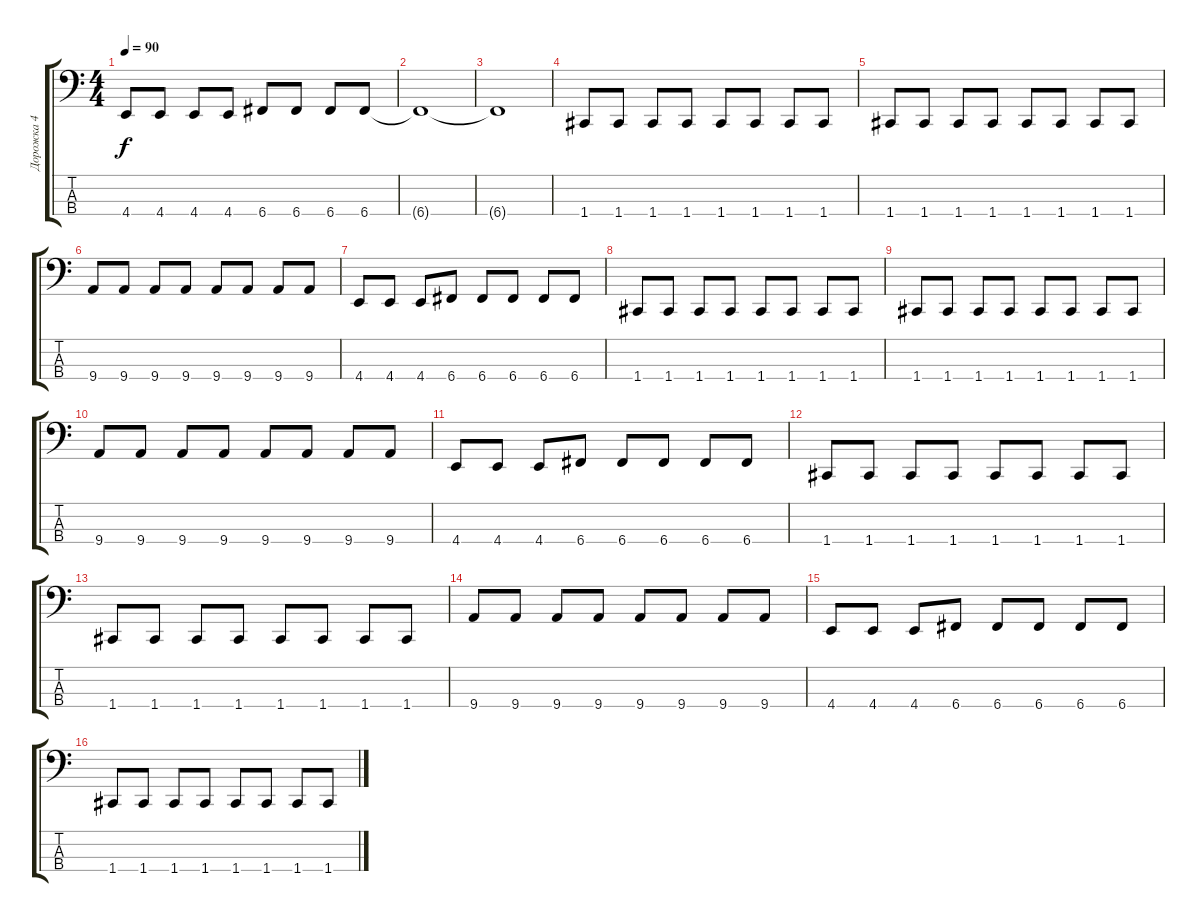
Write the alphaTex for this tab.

\track ("Дорожка 4" "Дорожка 4") {instrument electricbasspick}
\staff {score tabs}
\tuning (F2 C2 G1 C1) {hide}
\ts (4 4)
\tempo 90
\clef f4
\ks c
4.4.8{dy f} 4.4.8 4.4.8 4.4.8 6.4.8 6.4.8 6.4.8 6.4.8 |
6.4{t}.1 |
6.4{t}.1 |
1.4.8 1.4.8 1.4.8 1.4.8 1.4.8 1.4.8 1.4.8 1.4.8 |
1.4.8 1.4.8 1.4.8 1.4.8 1.4.8 1.4.8 1.4.8 1.4.8 |
9.4.8 9.4.8 9.4.8 9.4.8 9.4.8 9.4.8 9.4.8 9.4.8 |
4.4.8 4.4.8 4.4.8 6.4.8 6.4.8 6.4.8 6.4.8 6.4.8 |
1.4.8 1.4.8 1.4.8 1.4.8 1.4.8 1.4.8 1.4.8 1.4.8 |
1.4.8 1.4.8 1.4.8 1.4.8 1.4.8 1.4.8 1.4.8 1.4.8 |
9.4.8 9.4.8 9.4.8 9.4.8 9.4.8 9.4.8 9.4.8 9.4.8 |
4.4.8 4.4.8 4.4.8 6.4.8 6.4.8 6.4.8 6.4.8 6.4.8 |
1.4.8 1.4.8 1.4.8 1.4.8 1.4.8 1.4.8 1.4.8 1.4.8 |
1.4.8 1.4.8 1.4.8 1.4.8 1.4.8 1.4.8 1.4.8 1.4.8 |
9.4.8 9.4.8 9.4.8 9.4.8 9.4.8 9.4.8 9.4.8 9.4.8 |
4.4.8 4.4.8 4.4.8 6.4.8 6.4.8 6.4.8 6.4.8 6.4.8 |
1.4.8 1.4.8 1.4.8 1.4.8 1.4.8 1.4.8 1.4.8 1.4.8
